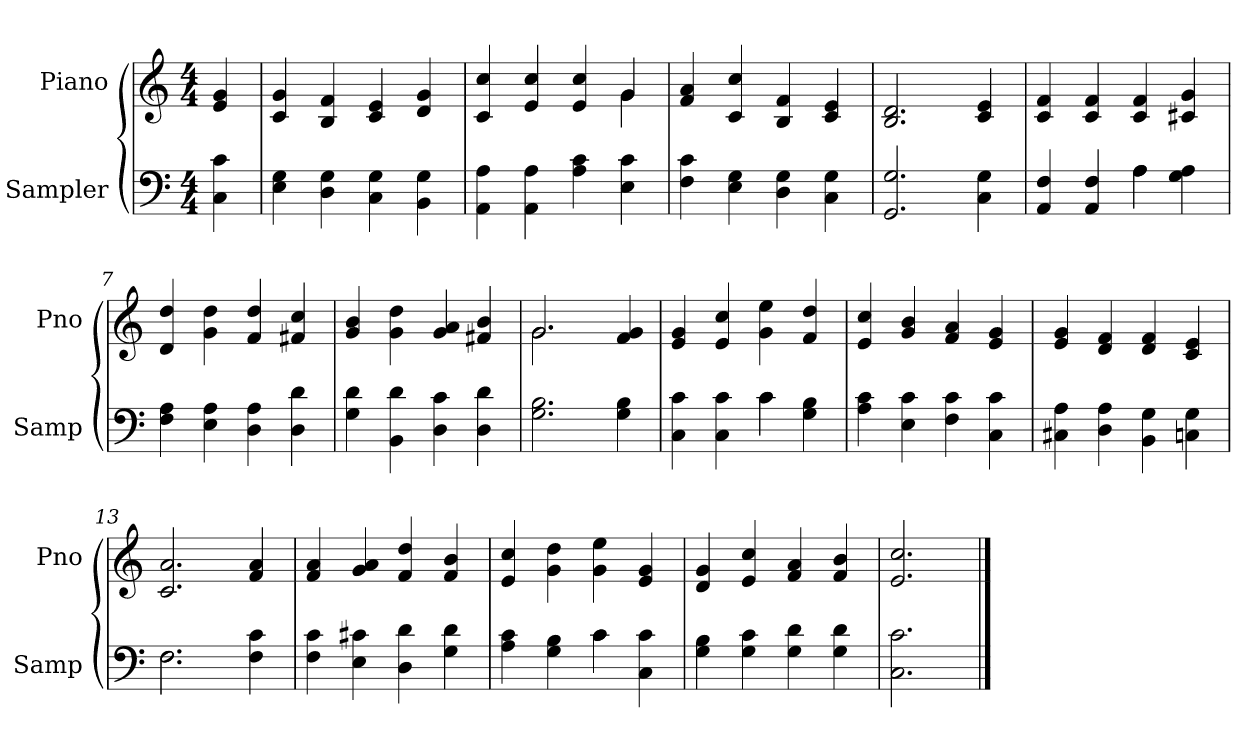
**kern	**kern
*part2	*part1
*staff2	*staff1
*I"Sampler	*I"Piano
*I'Samp	*I'Pno
*clefF4	*clefG2
*M4/4	*M4/4
=1	=1
4C 4c	4e 4g
=2	=2
4E 4G	4c 4g
4D 4G	4B 4f
4C 4G	4c 4e
4BB 4G	4d 4g
=3	=3
*	*^
4AA 4A	4c 4cc	2.ryy
4AA 4A	4e 4cc	.
4A 4c	4e 4cc	.
4E 4c	4g/	4g
*	*v	*v
=4	=4
4F 4c	4f 4a
4E 4G	4c 4cc
4D 4G	4B 4f
4C 4G	4c 4e
=5	=5
2.GG 2.G	2.B 2.d
4C 4G	4c 4e
=6	=6
*^	*
4AA 4F	2ryy	4c 4f
4AA 4F	.	4c 4f
4A\	4A	4c 4f
4G 4A	4ryy	4c#X 4g
*v	*v	*
=7	=7
4F 4A	4d 4dd
4E 4A	4g 4dd
4D 4A	4f 4dd
4D 4d	4f#X 4cc
=8	=8
4G 4d	4g 4b
4BB 4d	4g 4dd
4D 4c	4g 4a
4D 4d	4f#X 4b
=9	=9
*	*^
2.G 2.B	2.g/	2.g
4G 4B	4f 4g	4ryy
*	*v	*v
=10	=10
*^	*
4C 4c	2ryy	4e 4g
4C 4c	.	4e 4cc
4c\	4c	4g 4ee
4G 4B	4ryy	4f 4dd
*v	*v	*
=11	=11
4A 4c	4e 4cc
4E 4c	4g 4b
4F 4c	4f 4a
4C 4c	4e 4g
=12	=12
4C#X 4A	4e 4g
4D 4A	4d 4f
4BB 4G	4d 4f
4Cn 4G	4c 4e
=13	=13
*^	*
2.F\	2.F	2.c 2.a
4F 4c	4ryy	4f 4a
*v	*v	*
=14	=14
4F 4c	4f 4a
4E 4c#X	4g 4a
4D 4d	4f 4dd
4G 4d	4f 4b
=15	=15
*^	*
4A 4c	2ryy	4e 4cc
4G 4B	.	4g 4dd
4c\	4c	4g 4ee
4C 4c	4ryy	4e 4g
*v	*v	*
=16	=16
4G 4B	4d 4g
4G 4c	4e 4cc
4G 4d	4f 4a
4G 4d	4f 4b
=17	=17
2.C 2.c	2.e 2.cc
==	==
*-	*-
